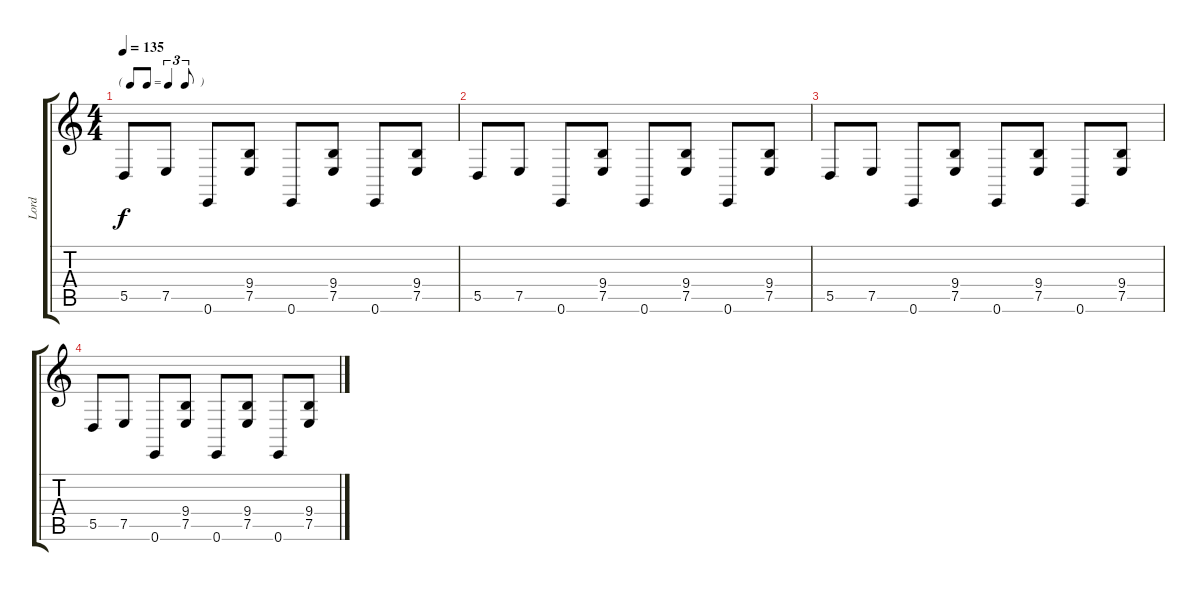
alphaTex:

\track ("Lord" "Lord") {instrument drawbarorgan}
\staff {score tabs}
\tuning (E4 B3 G3 D3 A2 E2) {hide}
\ts (4 4)
\tf triplet8th
\tempo 135
\clef g2
\ks c
5.5.8{dy f} 7.5.8 0.6.8 (9.4 7.5).8 0.6.8 (9.4 7.5).8 0.6.8 (9.4 7.5).8 |
5.5.8 7.5.8 0.6.8 (9.4 7.5).8 0.6.8 (9.4 7.5).8 0.6.8 (9.4 7.5).8 |
5.5.8 7.5.8 0.6.8 (9.4 7.5).8 0.6.8 (9.4 7.5).8 0.6.8 (9.4 7.5).8 |
5.5.8 7.5.8 0.6.8 (9.4 7.5).8 0.6.8 (9.4 7.5).8 0.6.8 (9.4 7.5).8
